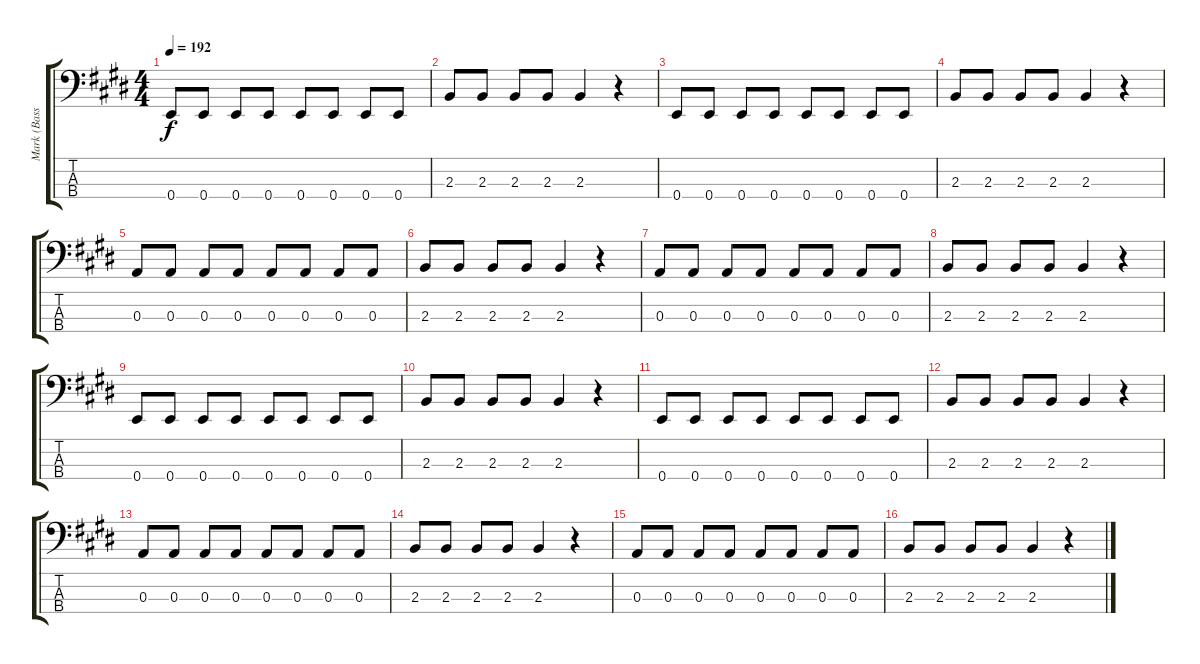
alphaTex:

\track ("Mark (Bass)" "Mark (Bass") {instrument electricbasspick}
\staff {score tabs}
\tuning (G2 D2 A1 E1) {hide}
\ts (4 4)
\tempo 192
\clef f4
\ks e
0.4.8{dy f} 0.4.8 0.4.8 0.4.8 0.4.8 0.4.8 0.4.8 0.4.8 |
2.3.8 2.3.8 2.3.8 2.3.8 2.3.4 r.4 |
0.4.8 0.4.8 0.4.8 0.4.8 0.4.8 0.4.8 0.4.8 0.4.8 |
2.3.8 2.3.8 2.3.8 2.3.8 2.3.4 r.4 |
0.3.8 0.3.8 0.3.8 0.3.8 0.3.8 0.3.8 0.3.8 0.3.8 |
2.3.8 2.3.8 2.3.8 2.3.8 2.3.4 r.4 |
0.3.8 0.3.8 0.3.8 0.3.8 0.3.8 0.3.8 0.3.8 0.3.8 |
2.3.8 2.3.8 2.3.8 2.3.8 2.3.4 r.4 |
0.4.8 0.4.8 0.4.8 0.4.8 0.4.8 0.4.8 0.4.8 0.4.8 |
2.3.8 2.3.8 2.3.8 2.3.8 2.3.4 r.4 |
0.4.8 0.4.8 0.4.8 0.4.8 0.4.8 0.4.8 0.4.8 0.4.8 |
2.3.8 2.3.8 2.3.8 2.3.8 2.3.4 r.4 |
0.3.8 0.3.8 0.3.8 0.3.8 0.3.8 0.3.8 0.3.8 0.3.8 |
2.3.8 2.3.8 2.3.8 2.3.8 2.3.4 r.4 |
0.3.8 0.3.8 0.3.8 0.3.8 0.3.8 0.3.8 0.3.8 0.3.8 |
2.3.8 2.3.8 2.3.8 2.3.8 2.3.4 r.4
